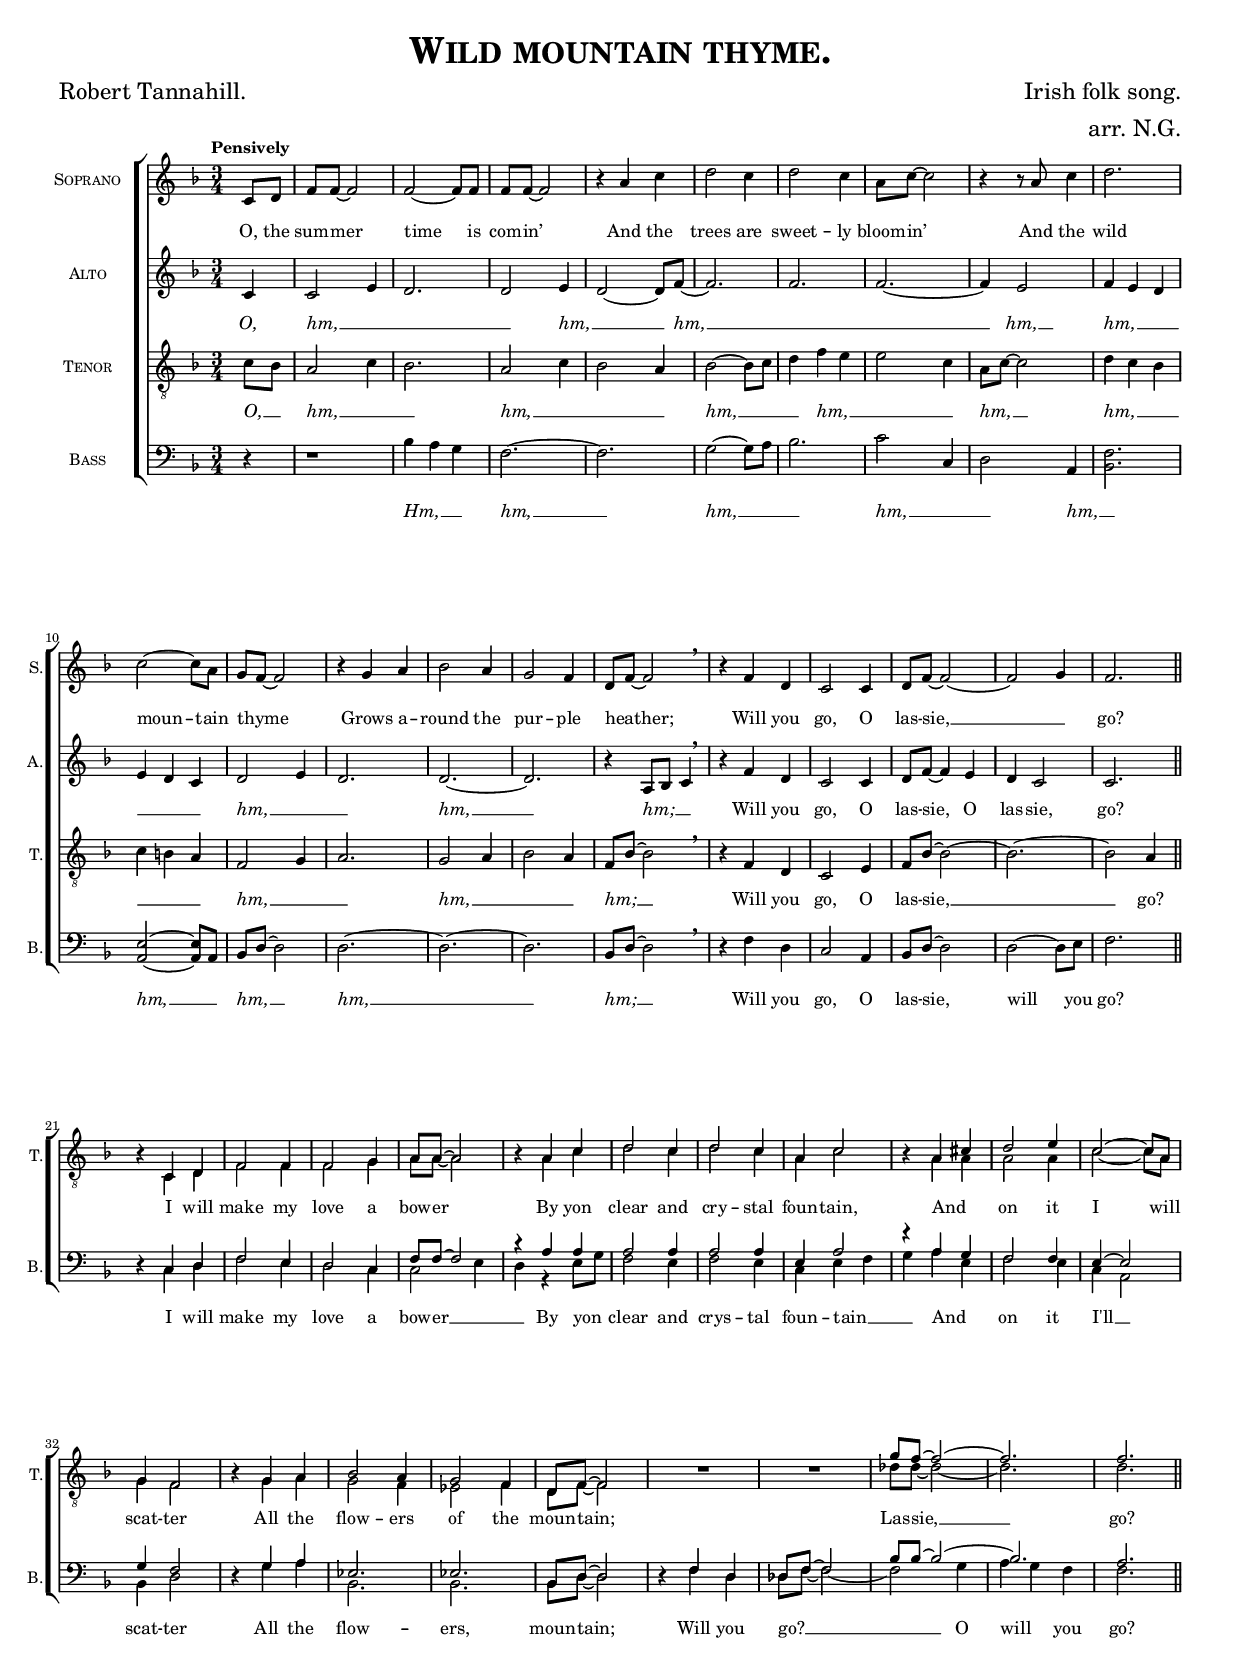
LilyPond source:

\version "2.19.84"

\paper {
  top-system-spacing.basic-distance = #10
  score-system-spacing.basic-distance = #20
  system-system-spacing.basic-distance = #20
  last-bottom-spacing.basic-distance = #10
}

\header {
  %dedication = \markup{\italic "to Emma."}
  title = \markup{\caps{"Wild mountain thyme."}}
  composer = "Irish folk song."
  arranger = "arr. N.G."
  poet = "Robert Tannahill."
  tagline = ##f
}

global = {
  \key f \major
  \time 3/4
  \tempo "Pensively"
}

soprano = \relative c'' {
  \global
  \partial 4 c,8 d | f f~ f2 | f2~ f8 f | f8 f8~ f2 |
  r4 a c | d2 c4 | d2 c4 | a8 c8~ c2 |
  r4 r8 a8 c4 | d2. | c2~ c8 a8 | g8 f8~ f2 | 
  r4 g4 a4 | bes2 a4 | g2 f4 | d8 f8~ f2 | 
  \breathe r4 f d4 | c2 c4 | d8  f8~ f2~ | 
  f2 g4 | f2. \bar "||" \break R2.*21 \break
}

alto = \relative c' {
  \global
  \partial 4 c4 | c2 e4 | d2. | d2 e4 | 
  d2~ d8 f8~ | f2. | f2. | f2.~ | 
  f4 e2 | f4 e4 d4 | e4 d4 c4 | d2 e4 |
  d2. | d2.~ | d2. | r4 a8 bes c4 | 
  \breathe r4 f d4 | c2 c4 | d8 f8~ f4 e4 | 
  d c2 | c2. \bar "||" \break R2.*21 \break
  
}

tenor = \relative c' {
  \global
  \partial 4 c8 bes8 | a2 c4 | bes2. | a2 c4 | bes2 a4 |
  bes2~ bes8 c8 | d4 f4 e4 | e2 c4 | a8 c8~ c2 | 
  d4 c4 bes4 | c4 b4 a4 | f2 g4 | 
  a2. | g2 a4 | bes2 a4 | f8 bes8~ bes2 | 
  \breathe r4 f d4 | c2 e4 | f8 bes8~ bes2~ |
  bes2.~ | bes2 a4 \bar "||"
  
  << { r4 c, d | f2 f4 | f2 g4 | a8 a8~ a2 |
       r4 a c | d2 c4 | d2 c4 | a4 c2 |
       r4 a4 cis4 | d2 e4 | c2~ c8 a8 | g4 f2 |
       r4 g4 a4 | bes2 a4 | g2 f4 | d8 f8~ f2 |
       R2. | R2. | g'8 f8~ f2~ | f2. | f2. 
     } \\
     { r4 c, d | f2 f4 | f2 g4 | a8 a8~ a2 |
       r4 a c | d2 c4 | d2 c4 | a4 c2 |
       r4 a4 a4 | a2 a4 | c2~ c8 a8 | g4 f2 | 
       r4 g4 a4 | g2 f4 | ees2 f4 | d8 f8 ~f2 |
       R2. | R2. | des'8 des8~ des2~ | des2. | d2. |
     } 
  >> \bar "||"
  
}

bass = \relative c {
  \global
  \partial 4 r4 | r1*3/4 | bes'4 a g | f2.~ | f2. |
  g2~ g8 a8 | bes2. | c2 c,4 | d2 a4 | 
  <bes f'>2. | <a e'>2~ <a e'>8 a8 | bes8 d~ d2 |
  d2.~ | d2.~ | d2. | bes8 d8~ d2 
  \breathe r4 f d4 | c2 a4 |  bes8 d8~ d2 |
  d2~ d8 e8 | f2. 
  
  << { r4 c d | f2 e4 | d2 c4 | f8 f8~ f2 | 
       r4 a4 a4 | a2 a4 | a2 a4 | e4 a2 | 
       r4 a4 g4 | f2 f4 | e4~ e2 | g4 f2 | 
       r4 g4 a4 | ees2. | ees2. | bes8 d8~ d2 | 
       r4 f d | des8 f8~ f2 | bes8 bes8~ bes2~ | bes2. | a2.
     } \\ 
     { r4 c, d | f2 e4 | d2 c4 | c2 e4 | 
       d4 r4 e8 g8 | f2 e4 | f2 e4 | c4 e4 f4 |
       g4 a4 e4 | f2 e4 | c4 a2 | bes4 d2 | 
       r4 g4 a4 | bes,2. | bes2. | bes8 d8~ d2 | 
       r4 f d | des8 f8~ f2~ | f2 g4 | a4 g4 f4 | f2. | 
     } 
  >> \bar "||"

}

sopranoVerse = \lyricmode {
  %\override LyricText #'font-family = #'Calibri
  O, the sum -- mer time is com -- in’
  And the trees are sweet -- ly bloom -- in’ 
  And the wild moun -- tain thyme _ 
  Grows a -- round the pur -- ple heather; _ 
  Will you go, O las -- sie, __ _ go?
}

altoVerse = \lyricmode {
  \markup{\italic O, }
  \markup{\italic hm,} __ _ _ _
  \markup{\italic hm,} __ _
  \markup{\italic hm,} __ _ _ 
  \markup{\italic hm,} __
  \markup{\italic hm,} __ _ _ _ _ _ 
  \markup{\italic hm,} __ _ _
  \markup{\italic hm,} __
  \markup{\italic hm;} __ _ _
  Will you go, O las -- sie, O las -- sie, go?
}

tenorVerse = \lyricmode {
  \markup{\italic O, } __ _
  \markup{\italic hm,} __ _ _
  \markup{\italic hm,} __ _ _ _
  \markup{\italic hm,} __ _ _ 
  \markup{\italic hm,} __ _ _ _
  \markup{\italic hm,} __ _
  \markup{\italic hm,} __ _ _ _ _ _ 
  \markup{\italic hm,} __ _ _
  \markup{\italic hm,} __ _ _ _
  \markup{\italic hm;} __ _
  Will you go, O las -- sie, __ go?
   
  I will make my love a bow -- er _
  By yon clear and cry -- stal foun -- tain,
  And _ on it I _ will scat -- ter
  All the flow -- ers of the moun -- tain; _
  Las -- sie, __ _ _ go?
  
}

bassVerse = \lyricmode {
  \markup{\italic Hm,} __ _ _
  \markup{\italic hm,} __ 
  \markup{\italic hm,} __ _ _ 
  \markup{\italic hm,} __ _ _
  \markup{\italic hm,} __ _ 
  \markup{\italic hm,} __ _
  \markup{\italic hm,} __ _
  \markup{\italic hm,} __ 
  \markup{\italic hm;} __ _
  Will you go, O las -- sie, will you go?
  
  I will make my love a bow -- er __ _ _ _
  By yon _ clear and crys -- tal foun -- tain __ _ _
  And _ on it I'll __ _ scat -- ter
  All the flow -- ers, moun -- tain; _
  Will you go? __ _ _ _ _ _
  O will _ you go?
}

\score {
  \new ChoirStaff <<
    \new Staff \with {
      \consists "Merge_rests_engraver"
      midiInstrument = "choir aahs"
      instrumentName = \markup{\caps{"Soprano"}}
      shortInstrumentName = #"S."
    } { \soprano }
    \addlyrics { \sopranoVerse }
    \new Staff \with {
      \consists "Merge_rests_engraver"
      midiInstrument = "choir aahs"
      instrumentName = \markup{\caps{"Alto"}}
      shortInstrumentName = #"A."
    } { \alto }
    \addlyrics { \altoVerse }
    \new Staff \with {
      \consists "Merge_rests_engraver"
      midiInstrument = "choir aahs"
      instrumentName = \markup{\caps{"Tenor"}}
      shortInstrumentName = #"T."
    } { \clef "treble_8" \tenor }
    \addlyrics { \tenorVerse }
    \new Staff \with {
      \consists "Merge_rests_engraver"
      midiInstrument = "choir aahs"
      instrumentName = \markup{\caps{"Bass"}}
      shortInstrumentName = #"B."
    } { \clef bass \bass }
    \addlyrics { \bassVerse }
  >>
  \layout { 
    \context {
      \RemoveEmptyStaffContext 
    }
     #(layout-set-staff-size 14)
     \override LyricText.self-alignment-X = #CENTER
  }
  \midi {
    \tempo 4=60
  }
}
